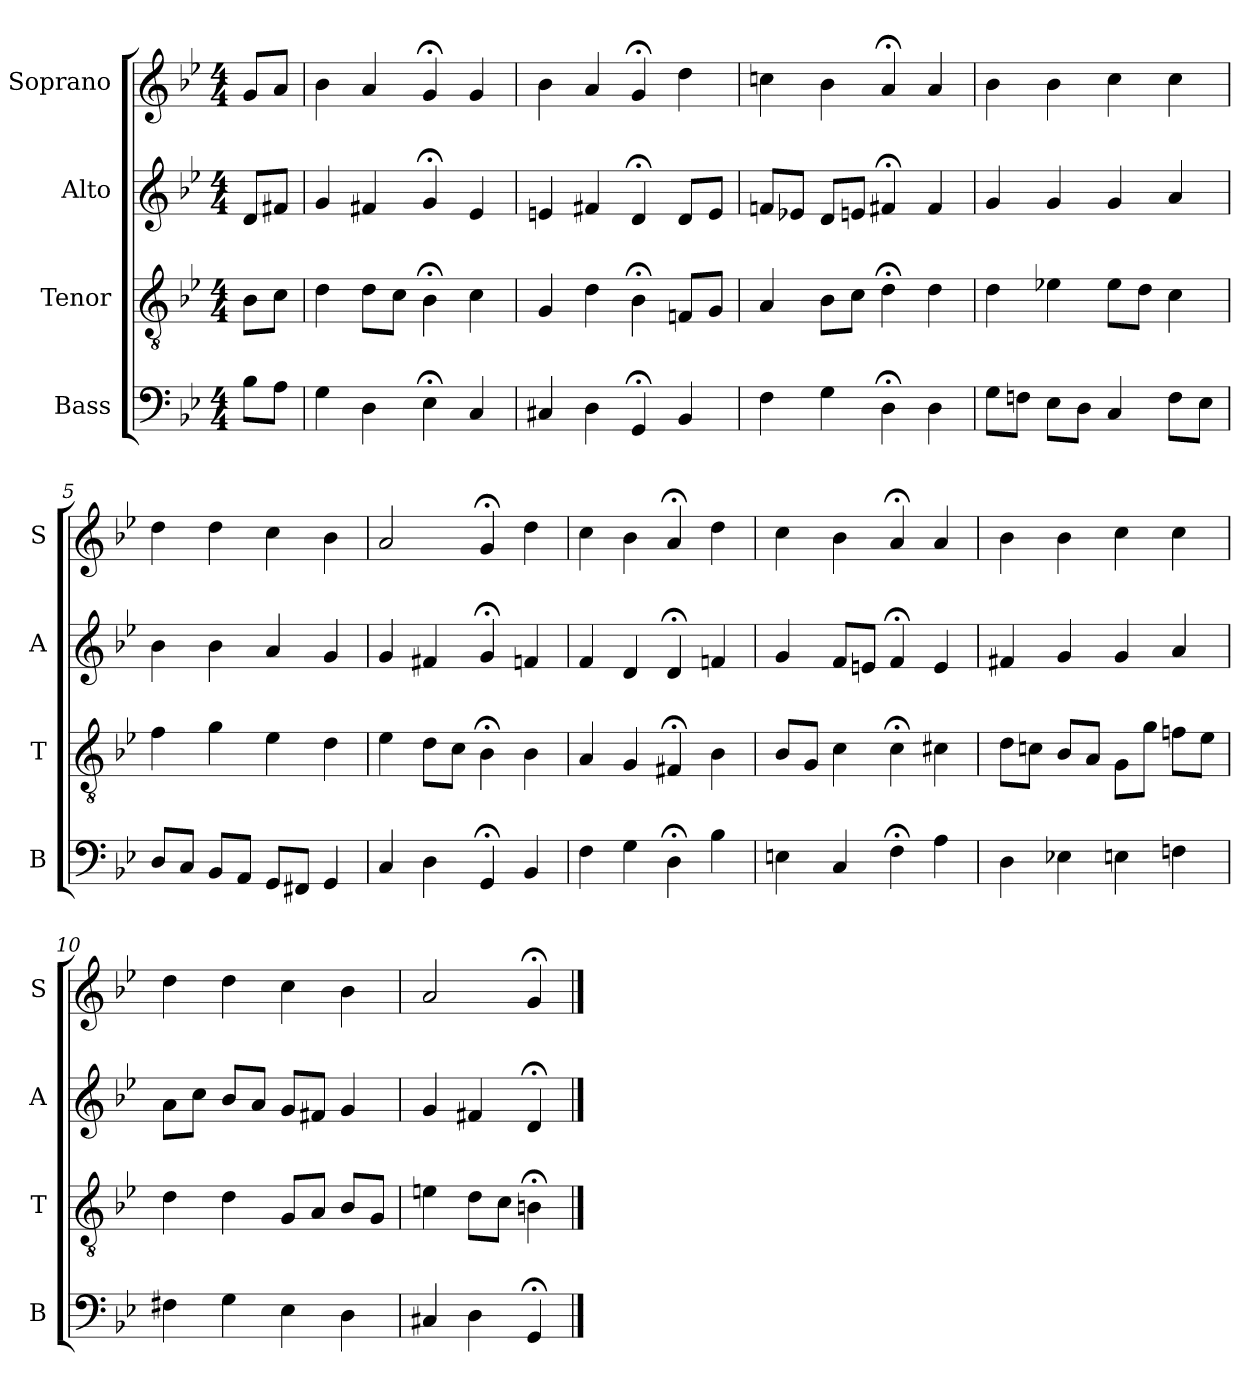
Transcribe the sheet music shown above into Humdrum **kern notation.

**kern	**kern	**kern	**kern
*part4	*part3	*part2	*part1
*staff4	*staff3	*staff2	*staff1
*I"Bass	*I"Tenor	*I"Alto	*I"Soprano
*I'B	*I'T	*I'A	*I'S
*clefF4	*clefGv2	*clefG2	*clefG2
*k[b-e-]	*k[b-e-]	*k[b-e-]	*k[b-e-]
*g:	*g:	*g:	*g:
*M4/4	*M4/4	*M4/4	*M4/4
*MM100	*MM100	*MM100	*MM100
=	=	=	=
8B-L	8B-L	8dL	8gL
8AJ	8cJ	8f#XJ	8aJ
=1	=1	=1	=1
4G	4d	4g	4b-
4D	8dL	4f#X	4a
.	8cJ	.	.
4E-;<	4B-;<	4g;<	4g;<
4C	4c	4e-	4g
=2	=2	=2	=2
4C#X	4G	4en	4b-
4D	4d	4f#X	4a
4GG;<	4B-;<	4d;<	4g;<
4BB-	8FnL	8dL	4dd
.	8GJ	8eJ	.
=3	=3	=3	=3
4F	4A	8fnL	4ccn
.	.	8e-XJ	.
4G	8B-L	8dL	4b-
.	8cJ	8enJ	.
4D;<	4d;<	4f#X;<	4a;<
4D	4d	4f#	4a
=4	=4	=4	=4
8GL	4d	4g	4b-
8FnJ	.	.	.
8E-L	4e-X	4g	4b-
8DJ	.	.	.
4C	8e-L	4g	4cc
.	8dJ	.	.
8FL	4c	4a	4cc
8E-J	.	.	.
=5	=5	=5	=5
8DL	4f	4b-	4dd
8CJ	.	.	.
8BB-L	4g	4b-	4dd
8AAJ	.	.	.
8GGL	4e-	4a	4cc
8FF#XJ	.	.	.
4GG	4d	4g	4b-
=6	=6	=6	=6
4C	4e-	4g	2a
4D	8dL	4f#X	.
.	8cJ	.	.
4GG;<	4B-;<	4g;<	4g;<
4BB-	4B-	4fn	4dd
=7	=7	=7	=7
4F	4A	4f	4cc
4G	4G	4d	4b-
4D;<	4F#X;<	4d;<	4a;<
4B-	4B-	4fn	4dd
=8	=8	=8	=8
4En	8B-L	4g	4cc
.	8GJ	.	.
4C	4c	8fL	4b-
.	.	8enJ	.
4F;<	4c;<	4f;<	4a;<
4A	4c#X	4e	4a
=9	=9	=9	=9
4D	8dL	4f#X	4b-
.	8cnJ	.	.
4E-X	8B-L	4g	4b-
.	8AJ	.	.
4En	8GL	4g	4cc
.	8gJ	.	.
4Fn	8fnL	4a	4cc
.	8e-J	.	.
=10	=10	=10	=10
4F#X	4d	8aL	4dd
.	.	8ccJ	.
4G	4d	8b-L	4dd
.	.	8aJ	.
4E-	8GL	8gL	4cc
.	8AJ	8f#XJ	.
4D	8B-L	4g	4b-
.	8GJ	.	.
=11	=11	=11	=11
4C#X	4en	4g	2a
4D	8dL	4f#X	.
.	8cJ	.	.
4GG;<	4Bn;<	4d;<	4g;<
==	==	==	==
*-	*-	*-	*-
